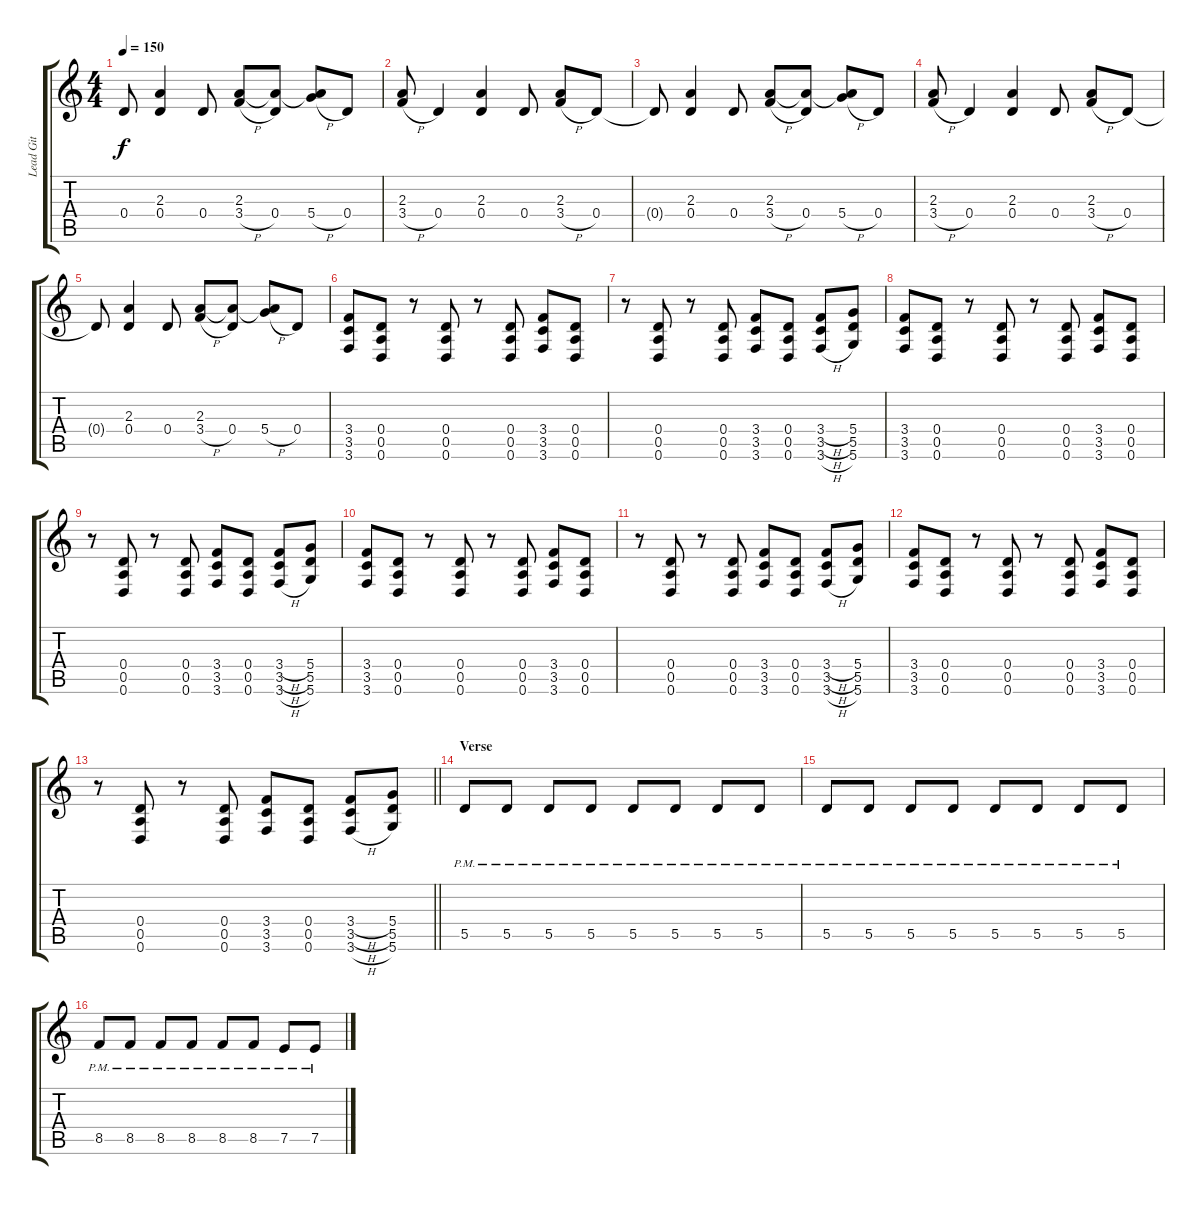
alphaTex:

\track ("Lead Git" "Lead Git") {instrument acousticguitarsteel}
\staff {score tabs}
\tuning (E4 B3 G3 D3 A2 D2) {hide}
\ts (4 4)
\tempo 150
\clef g2
\ks c
0.4{t}.8{dy f} (2.3 0.4).4 0.4.8 (2.3 3.4{h}).8 (2.3{t} 0.4).8 (2.3{t} 5.4{h}).8 0.4.8 |
(2.3 3.4{h}).8 0.4.4 (2.3 0.4).4 0.4.8 (2.3 3.4{h}).8 0.4.8 |
0.4{t}.8 (2.3 0.4).4 0.4.8 (2.3 3.4{h}).8 (2.3{t} 0.4).8 (2.3{t} 5.4{h}).8 0.4.8 |
(2.3 3.4{h}).8 0.4.4 (2.3 0.4).4 0.4.8 (2.3 3.4{h}).8 0.4.8 |
0.4{t}.8 (2.3 0.4).4 0.4.8 (2.3 3.4{h}).8 (2.3{t} 0.4).8 (2.3{t} 5.4{h}).8 0.4.8 |
(3.4 3.5 3.6).8{instrument distortionguitar} (0.4 0.5 0.6).8 r.8 (0.4 0.5 0.6).8 r.8 (0.4 0.5 0.6).8 (3.4 3.5 3.6).8 (0.4 0.5 0.6).8 |
r.8 (0.4 0.5 0.6).8 r.8 (0.4 0.5 0.6).8 (3.4 3.5 3.6).8 (0.4 0.5 0.6).8 (3.4{h} 3.5{h} 3.6{h}).8 (5.4 5.5 5.6).8 |
(3.4 3.5 3.6).8 (0.4 0.5 0.6).8 r.8 (0.4 0.5 0.6).8 r.8 (0.4 0.5 0.6).8 (3.4 3.5 3.6).8 (0.4 0.5 0.6).8 |
r.8 (0.4 0.5 0.6).8 r.8 (0.4 0.5 0.6).8 (3.4 3.5 3.6).8 (0.4 0.5 0.6).8 (3.4{h} 3.5{h} 3.6{h}).8 (5.4 5.5 5.6).8 |
(3.4 3.5 3.6).8 (0.4 0.5 0.6).8 r.8 (0.4 0.5 0.6).8 r.8 (0.4 0.5 0.6).8 (3.4 3.5 3.6).8 (0.4 0.5 0.6).8 |
r.8 (0.4 0.5 0.6).8 r.8 (0.4 0.5 0.6).8 (3.4 3.5 3.6).8 (0.4 0.5 0.6).8 (3.4{h} 3.5{h} 3.6{h}).8 (5.4 5.5 5.6).8 |
(3.4 3.5 3.6).8 (0.4 0.5 0.6).8 r.8 (0.4 0.5 0.6).8 r.8 (0.4 0.5 0.6).8 (3.4 3.5 3.6).8 (0.4 0.5 0.6).8 |
\barLineRight lightlight
r.8 (0.4 0.5 0.6).8 r.8 (0.4 0.5 0.6).8 (3.4 3.5 3.6).8 (0.4 0.5 0.6).8 (3.4{h} 3.5{h} 3.6{h}).8 (5.4 5.5 5.6).8 |
\section ("" "Verse")
5.5{pm}.8 5.5{pm}.8 5.5{pm}.8 5.5{pm}.8 5.5{pm}.8 5.5{pm}.8 5.5{pm}.8 5.5{pm}.8 |
5.5{pm}.8 5.5{pm}.8 5.5{pm}.8 5.5{pm}.8 5.5{pm}.8 5.5{pm}.8 5.5{pm}.8 5.5{pm}.8 |
8.5{pm}.8 8.5{pm}.8 8.5{pm}.8 8.5{pm}.8 8.5{pm}.8 8.5{pm}.8 7.5{pm}.8 7.5{pm}.8
